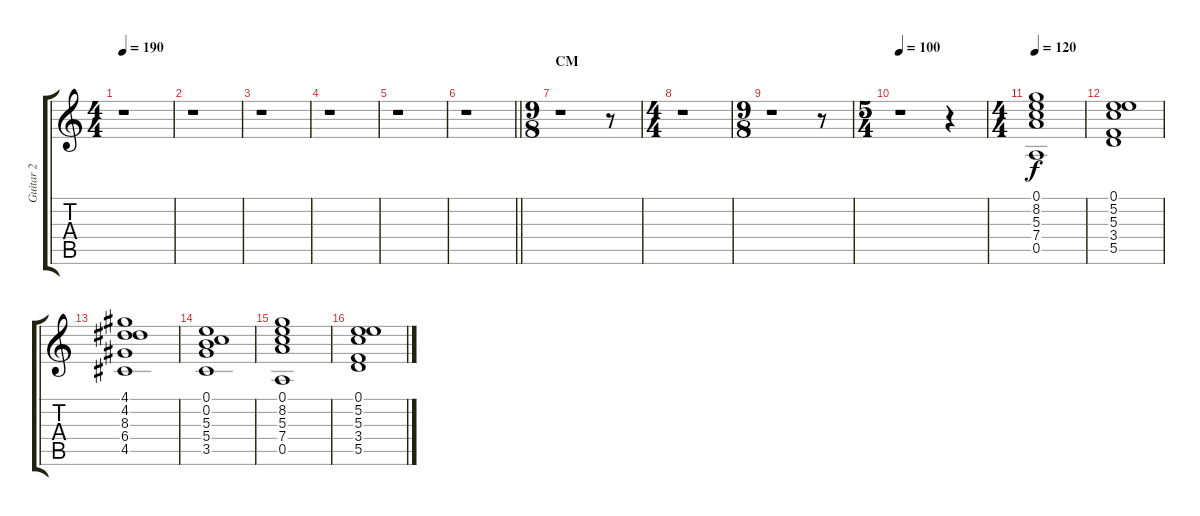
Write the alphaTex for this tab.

\track ("Guitar 2" "Guitar 2") {instrument overdrivenguitar}
\staff {score tabs}
\tuning (E4 B3 G3 D3 A2 E2) {hide}
\ts (4 4)
\tempo 190
\clef g2
\ks c
r.1{dy f} |
r.1 |
r.1 |
r.1 |
r.1 |
\barLineRight lightlight
r.1 |
\ts (9 8)
\section ("" "CM")
r.1 r.8 |
\ts (4 4)
r.1 |
\ts (9 8)
r.1 r.8 |
\ts (5 4)
\tempo 100
r.1 r.4 |
\ts (4 4)
\tempo 120
(0.1 8.2 5.3 7.4 0.5).1 |
(0.1 5.2 5.3 3.4 5.5).1 |
(4.1 4.2 8.3 6.4 4.5).1 |
(0.1 0.2 5.3 5.4 3.5).1 |
(0.1 8.2 5.3 7.4 0.5).1 |
(0.1 5.2 5.3 3.4 5.5).1
